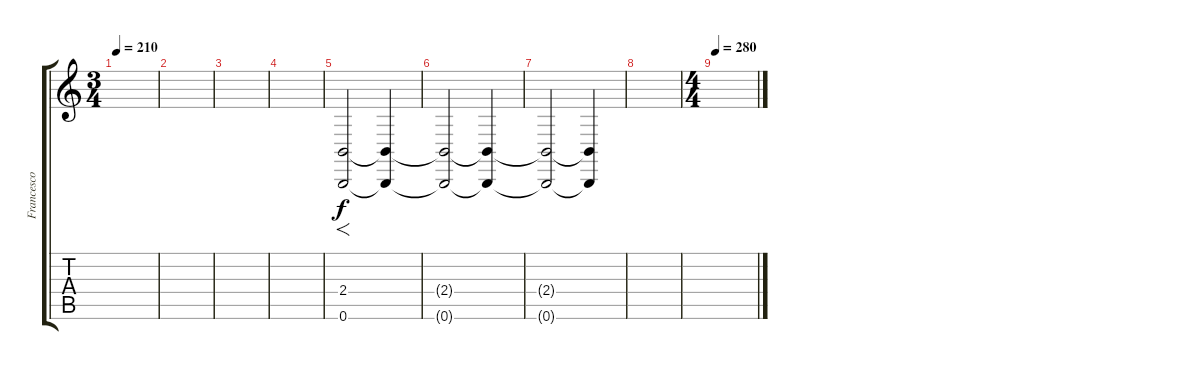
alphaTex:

\track ("Francesco Paoli" "Francesco ") {instrument trombone}
\staff {score tabs}
\tuning (B3 Gb3 D3 A2 E2 B1) {hide}
\ts (3 4)
\tempo 210
\clef g2
\ks c
|
|
|
|
(2.4 0.6).2{f} (2.4{t} 0.6{t}).4 |
(2.4{t} 0.6{t}).2{volume 0} (2.4{t} 0.6{t}).4 |
(2.4{t} 0.6{t}).2 (2.4{t} 0.6{t}).4 |
|
\ts (4 4)
\tempo 285
\tempo 280
